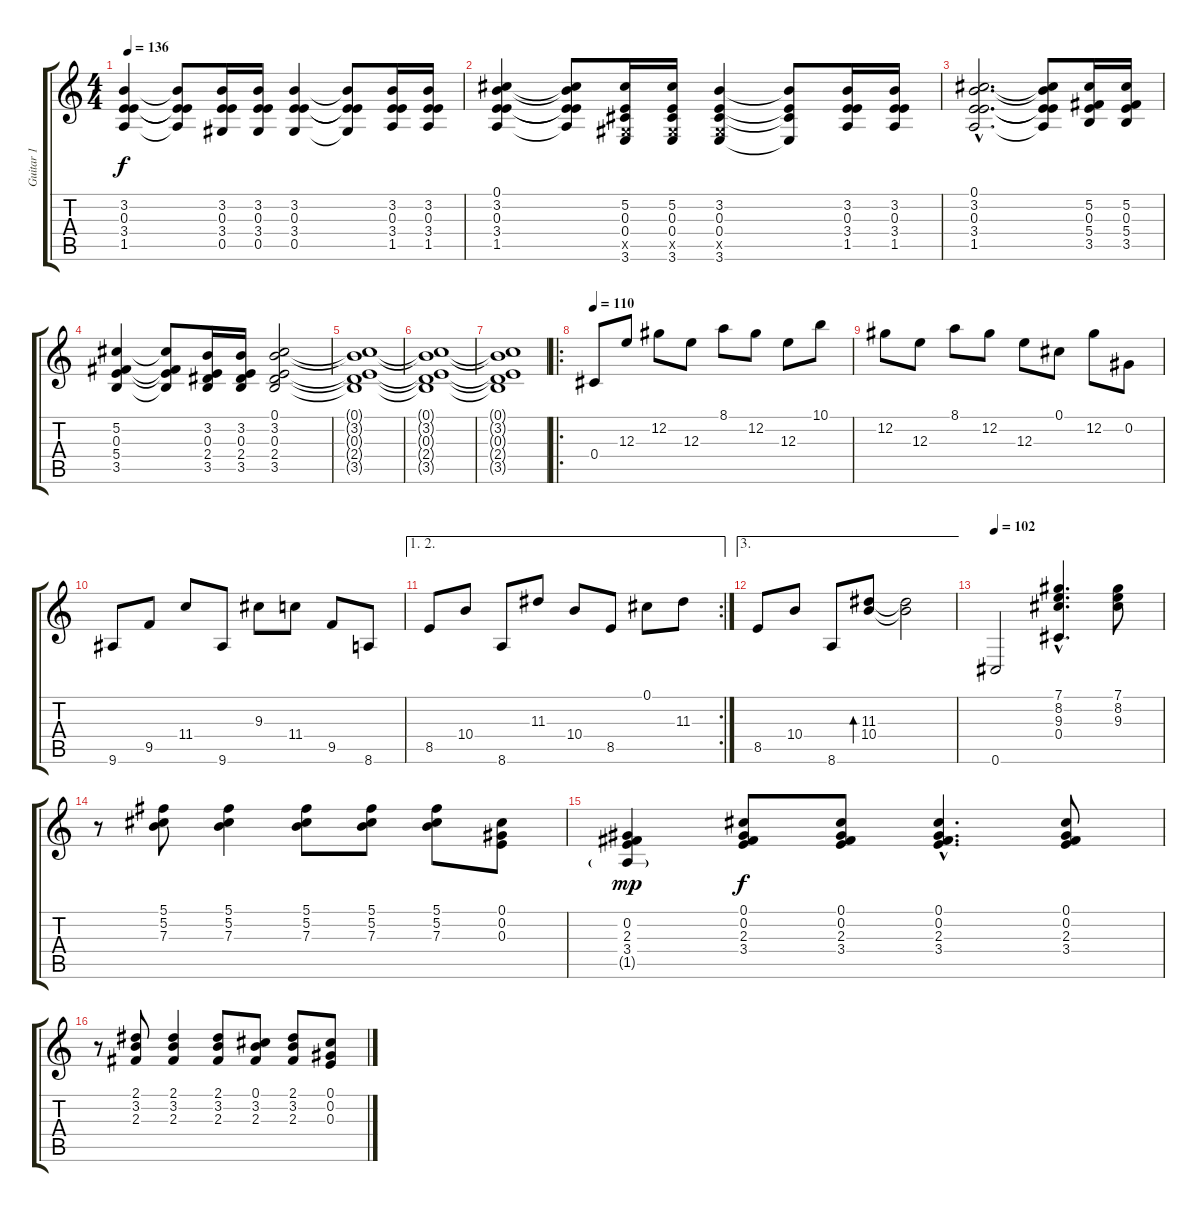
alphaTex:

\track ("Guitar 1" "Guitar 1") {instrument electricguitarclean}
\staff {score tabs}
\tuning (Db4 Ab3 E3 Db3 Ab2 Db2) {hide}
\ts (4 4)
\tempo 136
\clef g2
\ks c
(3.2 0.3 3.4 1.5).4{dy f} (3.2{t} 0.3{t} 3.4{t} 1.5{t}).8 (3.2 0.3 3.4 0.5).16 (3.2 0.3 3.4 0.5).16 (3.2 0.3 3.4 0.5).4 (3.2{t} 0.3{t} 3.4{t} 0.5{t}).8 (3.2 0.3 3.4 1.5).16 (3.2 0.3 3.4 1.5).16 |
(0.1 3.2 0.3 3.4 1.5).4 (0.1{t} 3.2{t} 0.3{t} 3.4{t} 1.5{t}).8 (5.2 0.3 0.4 0.5{x} 3.6).16 (5.2 0.3 0.4 0.5{x} 3.6).16 (3.2 0.3 0.4 0.5{x} 3.6).4 (3.2{t} 0.3{t} 0.4{t} 3.6{t}).8 (3.2 0.3 3.4 1.5).16 (3.2 0.3 3.4 1.5).16 |
(0.1{hac} 3.2{hac} 0.3{hac} 3.4{hac} 1.5{hac}).2{d} (0.1{t} 3.2{t} 0.3{t} 3.4{t} 1.5{t}).8 (5.2 0.3 5.4 3.5).16 (5.2 0.3 5.4 3.5).16 |
(5.2 0.3 5.4 3.5).4 (5.2{t} 0.3{t} 5.4{t} 3.5{t}).8 (3.2 0.3 2.4 3.5).16 (3.2 0.3 2.4 3.5).16 (0.1 3.2 0.3 2.4 3.5).2 |
(0.1{t} 3.2{t} 0.3{t} 2.4{t} 3.5{t}).1 |
(0.1{t} 3.2{t} 0.3{t} 2.4{t} 3.5{t}).1 |
(0.1{t} 3.2{t} 0.3{t} 2.4{t} 3.5{t}).1 |
\ro
\tempo 110
0.4.8 12.3.8 12.2.8 12.3.8 8.1.8 12.2.8 12.3.8 10.1.8 |
12.2.8 12.3.8 8.1.8 12.2.8 12.3.8 0.1.8 12.2.8 0.2.8 |
9.6.8 9.5.8 11.4.8 9.6.8 9.3.8 11.4.8 9.5.8 8.6.8 |
\ae (1 2)
\rc 2
8.5.8 10.4.8 8.6.8 11.3.8 10.4.8 8.5.8 0.1.8 11.3.8 |
\ae 3
8.5.8 10.4.8 8.6.8 (11.3 10.4).8{bd 60} (11.3{t} 10.4{t}).2 |
\tempo 102
0.6.2 (7.1{hac} 8.2{hac} 9.3{hac} 0.4{hac}).4{d} (7.1 8.2 9.3).8 |
r.8 (5.1 5.2 7.3).8 (5.1 5.2 7.3).4 (5.1 5.2 7.3).8 (5.1 5.2 7.3).8 (5.1 5.2 7.3).8 (0.1 0.2 0.3).8 |
(0.2 2.3 3.4 1.5{g}).4{dy mp} (0.1 0.2 2.3 3.4).8{dy f} (0.1 0.2 2.3 3.4).8 (0.1{hac} 0.2{hac} 2.3{hac} 3.4{hac}).4{d} (0.1 0.2 2.3 3.4).8 |
r.8 (2.1 3.2 2.3).8 (2.1 3.2 2.3).4 (2.1 3.2 2.3).8 (0.1 3.2 2.3).8 (2.1 3.2 2.3).8 (0.1 0.2 0.3).8
